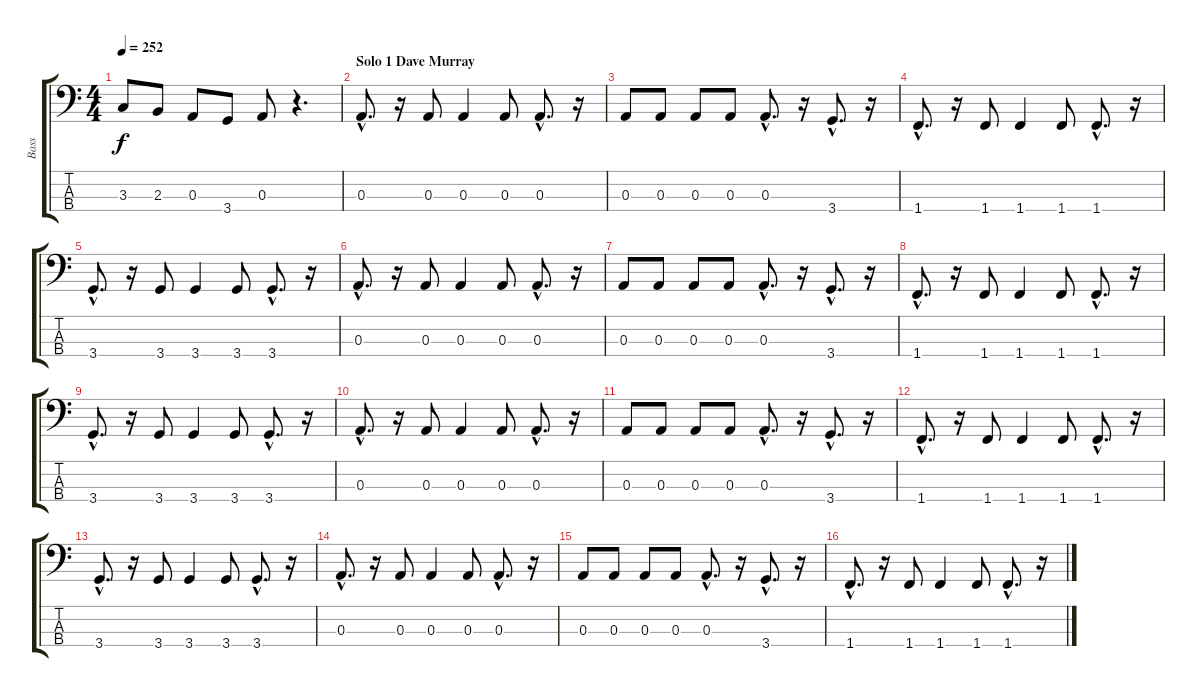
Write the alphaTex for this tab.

\track ("Bass" "Bass") {instrument electricbassfinger}
\staff {score tabs}
\tuning (G2 D2 A1 E1) {hide}
\ts (4 4)
\tempo 252
\clef f4
\ks c
3.3.8{dy f} 2.3.8 0.3.8 3.4.8 0.3.8 r.4{d} |
\section ("" "Solo 1 Dave Murray")
0.3{hac}.8{d} r.16 0.3.8 0.3.4 0.3.8 0.3{hac}.8{d} r.16 |
0.3.8 0.3.8 0.3.8 0.3.8 0.3{hac}.8{d} r.16 3.4{hac}.8{d} r.16 |
1.4{hac}.8{d} r.16 1.4.8 1.4.4 1.4.8 1.4{hac}.8{d} r.16 |
3.4{hac}.8{d} r.16 3.4.8 3.4.4 3.4.8 3.4{hac}.8{d} r.16 |
0.3{hac}.8{d} r.16 0.3.8 0.3.4 0.3.8 0.3{hac}.8{d} r.16 |
0.3.8 0.3.8 0.3.8 0.3.8 0.3{hac}.8{d} r.16 3.4{hac}.8{d} r.16 |
1.4{hac}.8{d} r.16 1.4.8 1.4.4 1.4.8 1.4{hac}.8{d} r.16 |
3.4{hac}.8{d} r.16 3.4.8 3.4.4 3.4.8 3.4{hac}.8{d} r.16 |
0.3{hac}.8{d} r.16 0.3.8 0.3.4 0.3.8 0.3{hac}.8{d} r.16 |
0.3.8 0.3.8 0.3.8 0.3.8 0.3{hac}.8{d} r.16 3.4{hac}.8{d} r.16 |
1.4{hac}.8{d} r.16 1.4.8 1.4.4 1.4.8 1.4{hac}.8{d} r.16 |
3.4{hac}.8{d} r.16 3.4.8 3.4.4 3.4.8 3.4{hac}.8{d} r.16 |
0.3{hac}.8{d} r.16 0.3.8 0.3.4 0.3.8 0.3{hac}.8{d} r.16 |
0.3.8 0.3.8 0.3.8 0.3.8 0.3{hac}.8{d} r.16 3.4{hac}.8{d} r.16 |
1.4{hac}.8{d} r.16 1.4.8 1.4.4 1.4.8 1.4{hac}.8{d} r.16
